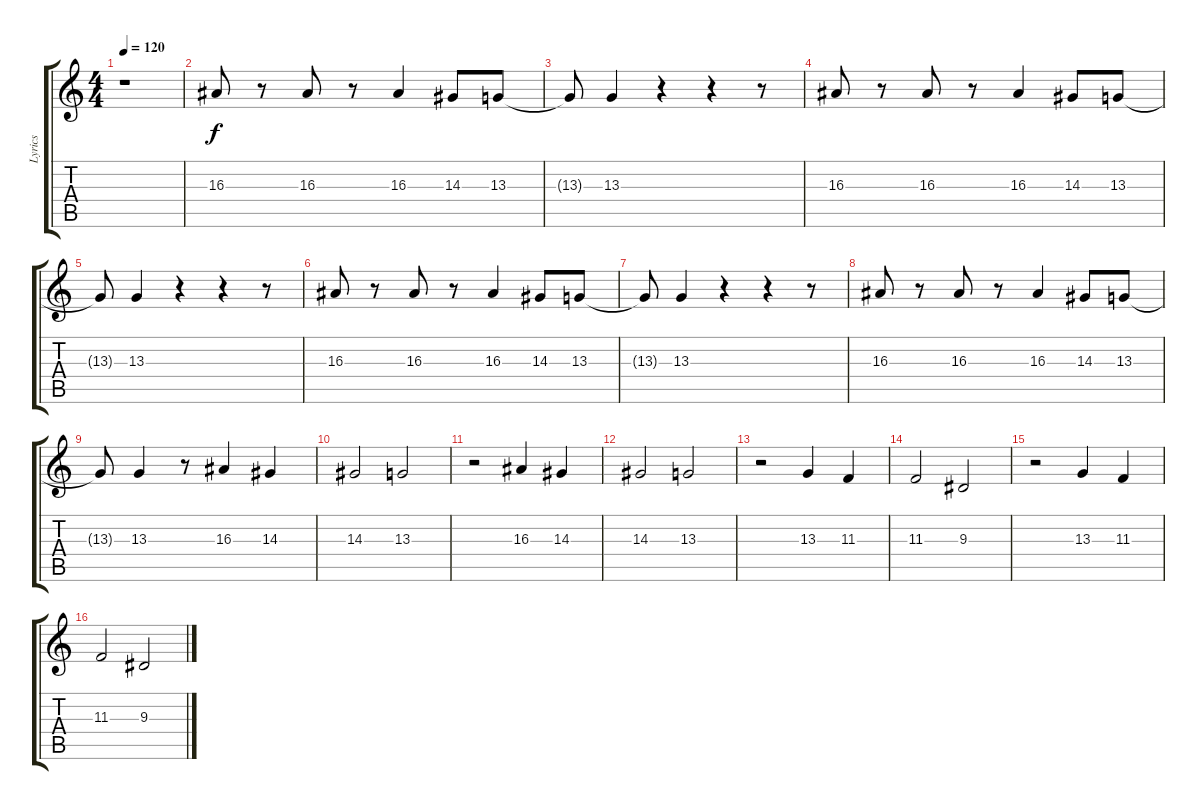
\track ("Lyrics" "Lyrics") {instrument blownbottle}
\staff {score tabs}
\tuning (Eb4 Bb3 Gb3 Db3 Ab2 Eb2) {hide}
\ts (4 4)
\tempo 120
\clef g2
\ks c
r.1{dy f} |
16.3.8 r.8 16.3.8 r.8 16.3.4 14.3.8 13.3.8 |
13.3{t}.8 13.3.4 r.4 r.4 r.8 |
16.3.8 r.8 16.3.8 r.8 16.3.4 14.3.8 13.3.8 |
13.3{t}.8 13.3.4 r.4 r.4 r.8 |
16.3.8 r.8 16.3.8 r.8 16.3.4 14.3.8 13.3.8 |
13.3{t}.8 13.3.4 r.4 r.4 r.8 |
16.3.8 r.8 16.3.8 r.8 16.3.4 14.3.8 13.3.8 |
13.3{t}.8 13.3.4 r.8 16.3.4 14.3.4 |
14.3.2 13.3.2 |
r.2 16.3.4 14.3.4 |
14.3.2 13.3.2 |
r.2 13.3.4 11.3.4 |
11.3.2 9.3.2 |
r.2 13.3.4 11.3.4 |
11.3.2 9.3.2
